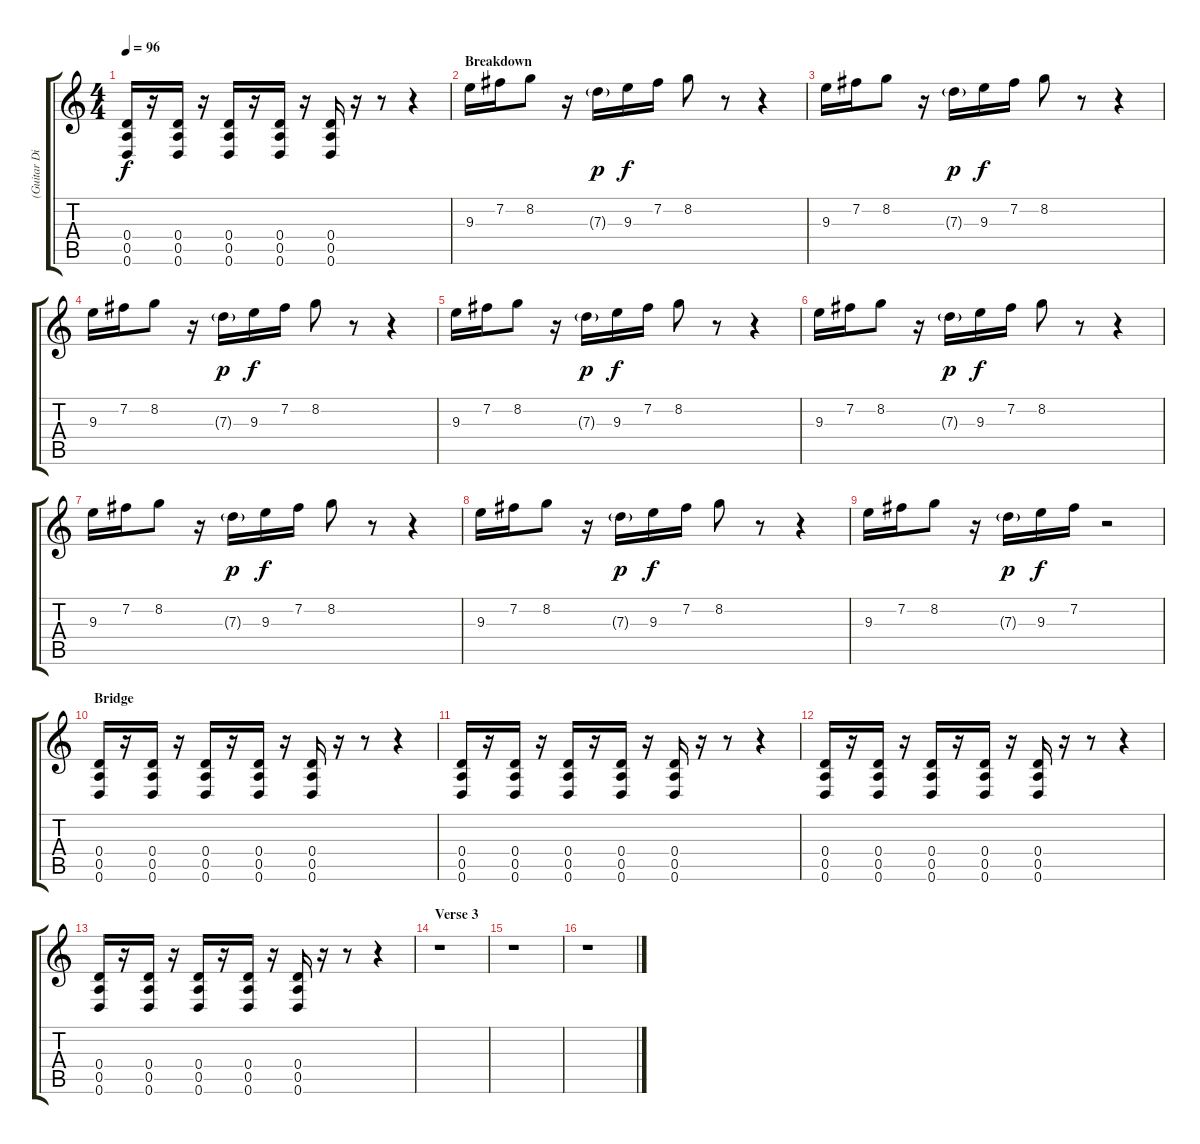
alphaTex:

\track ("(Guitar Distorsion)" "(Guitar Di") {instrument distortionguitar}
\staff {score tabs}
\tuning (E4 B3 G3 D3 A2 D2) {hide}
\ts (4 4)
\tempo 96
\clef g2
\ks c
(0.4 0.5 0.6).16{dy f} r.16 (0.4 0.5 0.6).16 r.16 (0.4 0.5 0.6).16 r.16 (0.4 0.5 0.6).16 r.16 (0.4 0.5 0.6).16 r.16 r.8 r.4 |
\section ("" "Breakdown")
9.3.16{volume 10 balance 0 instrument lead2sawtooth} 7.2.16 8.2.8 r.16 7.3{g}.16{dy p} 9.3.16{dy f} 7.2.16 8.2.8 r.8 r.4 |
9.3.16 7.2.16 8.2.8 r.16 7.3{g}.16{dy p} 9.3.16{dy f} 7.2.16 8.2.8 r.8 r.4 |
9.3.16 7.2.16 8.2.8 r.16 7.3{g}.16{dy p} 9.3.16{dy f} 7.2.16 8.2.8 r.8 r.4 |
9.3.16 7.2.16 8.2.8 r.16 7.3{g}.16{dy p} 9.3.16{dy f} 7.2.16 8.2.8 r.8 r.4 |
9.3.16 7.2.16 8.2.8 r.16 7.3{g}.16{dy p} 9.3.16{dy f} 7.2.16 8.2.8 r.8 r.4 |
9.3.16 7.2.16 8.2.8 r.16 7.3{g}.16{dy p} 9.3.16{dy f} 7.2.16 8.2.8 r.8 r.4 |
9.3.16 7.2.16 8.2.8 r.16 7.3{g}.16{dy p} 9.3.16{dy f} 7.2.16 8.2.8 r.8 r.4 |
9.3.16 7.2.16 8.2.8 r.16 7.3{g}.16{dy p} 9.3.16{dy f} 7.2.16 r.2 |
\section ("" "Bridge")
(0.4 0.5 0.6).16{volume 16 balance 8 instrument distortionguitar} r.16 (0.4 0.5 0.6).16 r.16 (0.4 0.5 0.6).16 r.16 (0.4 0.5 0.6).16 r.16 (0.4 0.5 0.6).16 r.16 r.8 r.4 |
(0.4 0.5 0.6).16 r.16 (0.4 0.5 0.6).16 r.16 (0.4 0.5 0.6).16 r.16 (0.4 0.5 0.6).16 r.16 (0.4 0.5 0.6).16 r.16 r.8 r.4 |
(0.4 0.5 0.6).16 r.16 (0.4 0.5 0.6).16 r.16 (0.4 0.5 0.6).16 r.16 (0.4 0.5 0.6).16 r.16 (0.4 0.5 0.6).16 r.16 r.8 r.4 |
(0.4 0.5 0.6).16 r.16 (0.4 0.5 0.6).16 r.16 (0.4 0.5 0.6).16 r.16 (0.4 0.5 0.6).16 r.16 (0.4 0.5 0.6).16 r.16 r.8 r.4 |
\section ("" "Verse 3")
r.1 |
r.1 |
r.1
